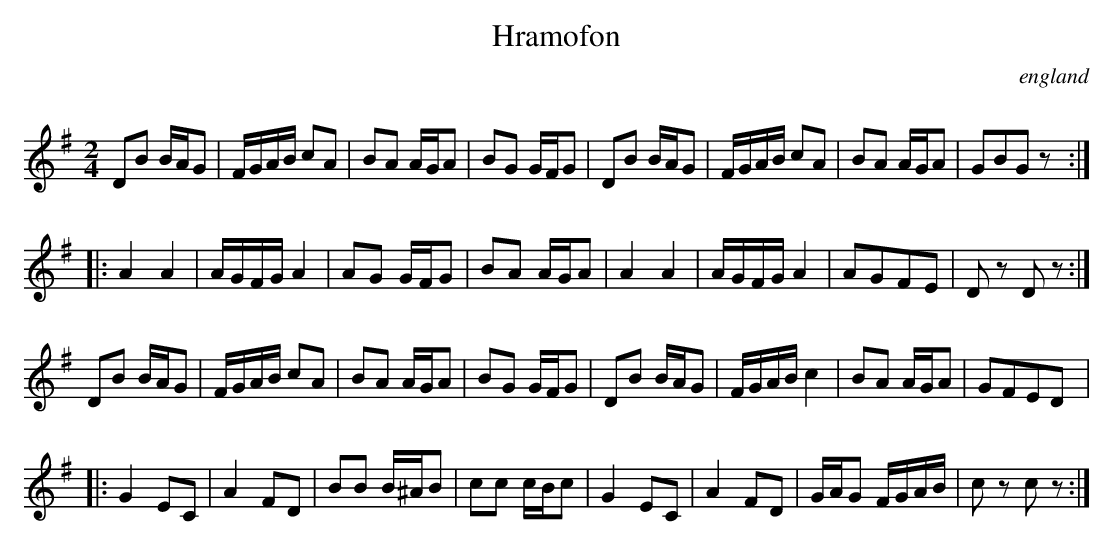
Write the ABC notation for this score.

X:1
T:Hramofon
O:england
Q:72
M:2/4
L:1/16
K:CLyd
D2B2 BAG2 | FGAB c2A2 | B2A2 AGA2 | B2G2 GFG2 | \
D2B2 BAG2 | FGAB c2A2 | B2A2 AGA2 | G2B2G2 z2 ::
A4A4 | AGFG A4 | A2G2 GFG2 | B2A2 AGA2 | \
A4 A4 | AGFG A4 | A2G2F2E2 | D2 z2 D2 z2 :|
D2B2 BAG2 | FGAB c2A2 | B2A2 AGA2 | B2G2 GFG2 | \
D2B2 BAG2 | FGAB c4 | B2A2 AGA2 | G2F2E2D2 |:
G4 E2C2 | A4 F2D2 | B2B2 B^AB2 | c2c2 cBc2 | \
G4 E2C2 | A4 F2D2 | GAG2 FGAB | c2 z2 c2 z2 :|
